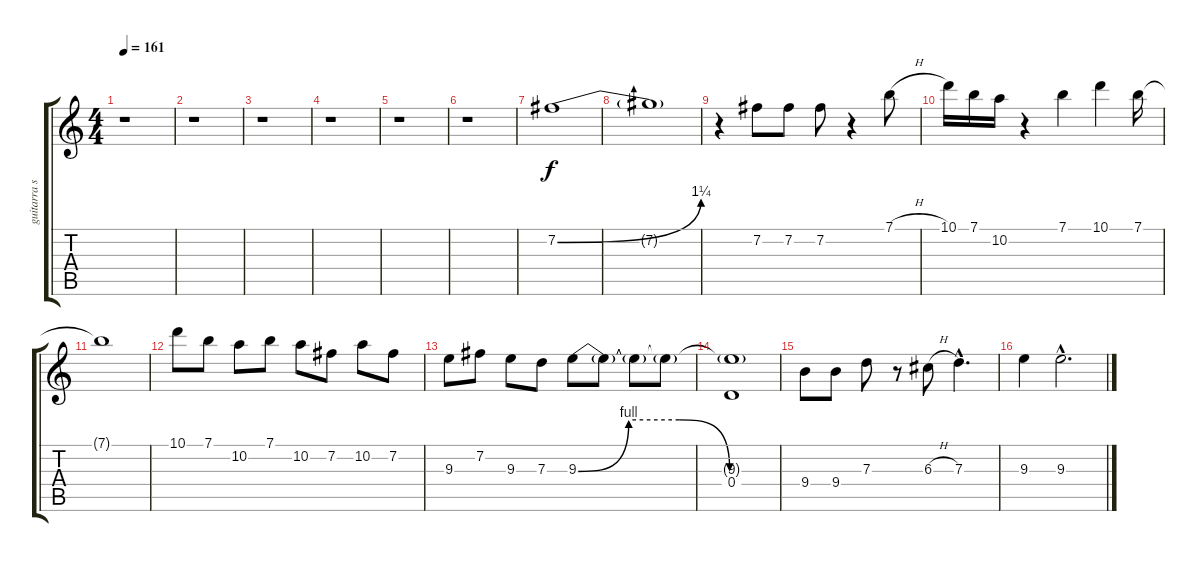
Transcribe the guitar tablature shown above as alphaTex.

\track ("guitarra solista" "guitarra s") {instrument distortionguitar}
\staff {score tabs}
\tuning (E4 B3 G3 D3 A2 E2) {hide}
\ts (4 4)
\tempo 161
\clef g2
\ks c
r.1{dy f} |
r.1 |
r.1 |
r.1 |
r.1 |
r.1 |
7.2{be (bend 0 0 60 5)}.1 |
7.2{t}.1 |
r.4 7.2.8 7.2.8 7.2.8 r.4 7.1{h}.8 |
10.1.16 7.1.16 10.2.16 r.4 7.1.4 10.1.4 7.1.16 |
7.1{t}.1 |
10.1.8 7.1.8 10.2.8 7.1.8 10.2.8 7.2.8 10.2.8 7.2.8 |
9.3.8 7.2.8 9.3.8 7.3.8 9.3{be (custom 0 0 15 4 30 4 45 0 60 0)}.8 9.3{t}.8 9.3{t}.8 9.3{t}.8 |
(9.3{t} 0.4).1 |
9.4.8 9.4.8 7.3.8 r.8 6.3{h}.8 7.3{hac}.4{d} |
9.3.4 9.3{hac}.2{d}
